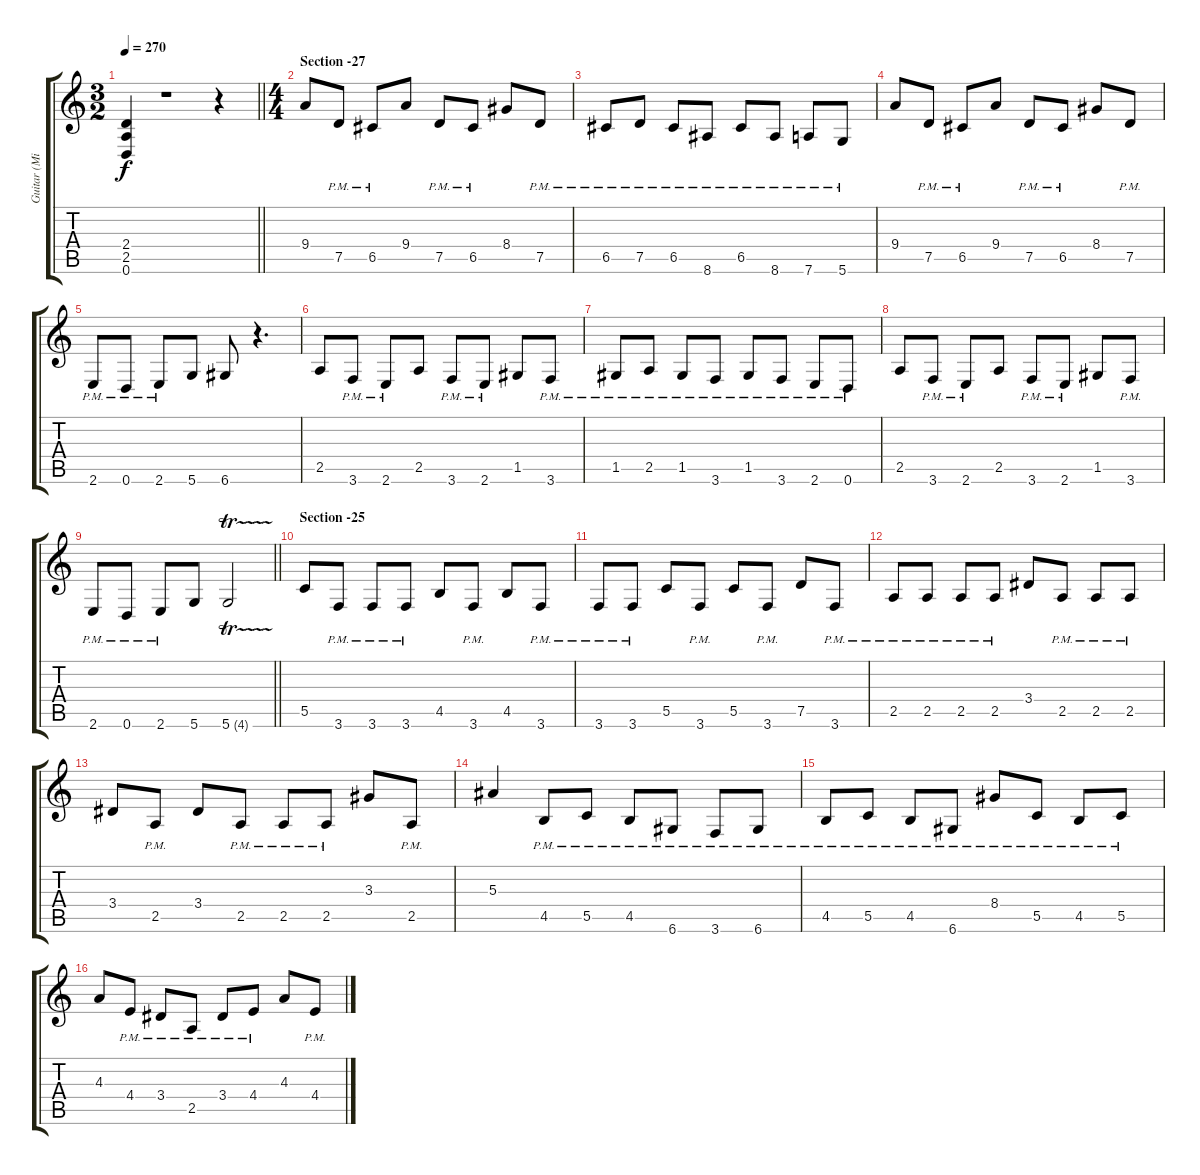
\track ("Guitar (Mika)" "Guitar (Mi") {instrument overdrivenguitar}
\staff {score tabs}
\tuning (D4 A3 F3 C3 G2 D2) {hide}
\ts (3 2)
\tempo 270
\clef g2
\barLineRight lightlight
\ks c
(2.4 2.5 0.6).4{dy f} r.1 r.4 |
\ts (4 4)
\section ("" "Section -27")
9.4.8 7.5{pm}.8 6.5{pm}.8 9.4.8 7.5{pm}.8 6.5{pm}.8 8.4.8 7.5{pm}.8 |
6.5{pm}.8 7.5{pm}.8 6.5{pm}.8 8.6{pm}.8 6.5{pm}.8 8.6{pm}.8 7.6{pm}.8 5.6{pm}.8 |
9.4.8 7.5{pm}.8 6.5{pm}.8 9.4.8 7.5{pm}.8 6.5{pm}.8 8.4.8 7.5{pm}.8 |
2.6{pm}.8 0.6{pm}.8 2.6{pm}.8 5.6.8 6.6.8 r.4{d} |
2.5.8 3.6{pm}.8 2.6{pm}.8 2.5.8 3.6{pm}.8 2.6{pm}.8 1.5.8 3.6{pm}.8 |
1.5{pm}.8 2.5{pm}.8 1.5{pm}.8 3.6{pm}.8 1.5{pm}.8 3.6{pm}.8 2.6{pm}.8 0.6{pm}.8 |
2.5.8 3.6{pm}.8 2.6{pm}.8 2.5.8 3.6{pm}.8 2.6{pm}.8 1.5.8 3.6{pm}.8 |
\barLineRight lightlight
2.6{pm}.8 0.6{pm}.8 2.6{pm}.8 5.6.8 5.6{tr (4 32)}.2 |
\section ("" "Section -25")
5.5.8 3.6{pm}.8 3.6{pm}.8 3.6{pm}.8 4.5.8 3.6{pm}.8 4.5.8 3.6{pm}.8 |
3.6{pm}.8 3.6{pm}.8 5.5.8 3.6{pm}.8 5.5.8 3.6{pm}.8 7.5.8 3.6{pm}.8 |
2.5{pm}.8 2.5{pm}.8 2.5{pm}.8 2.5{pm}.8 3.4.8 2.5{pm}.8 2.5{pm}.8 2.5{pm}.8 |
3.4.8 2.5{pm}.8 3.4.8 2.5{pm}.8 2.5{pm}.8 2.5{pm}.8 3.3.8 2.5{pm}.8 |
5.3.4 4.5{pm}.8 5.5{pm}.8 4.5{pm}.8 6.6{pm}.8 3.6{pm}.8 6.6{pm}.8 |
4.5{pm}.8 5.5{pm}.8 4.5{pm}.8 6.6{pm}.8 8.4{pm}.8 5.5{pm}.8 4.5{pm}.8 5.5{pm}.8 |
4.3.8 4.4{pm}.8 3.4{pm}.8 2.5{pm}.8 3.4{pm}.8 4.4{pm}.8 4.3.8 4.4{pm}.8
